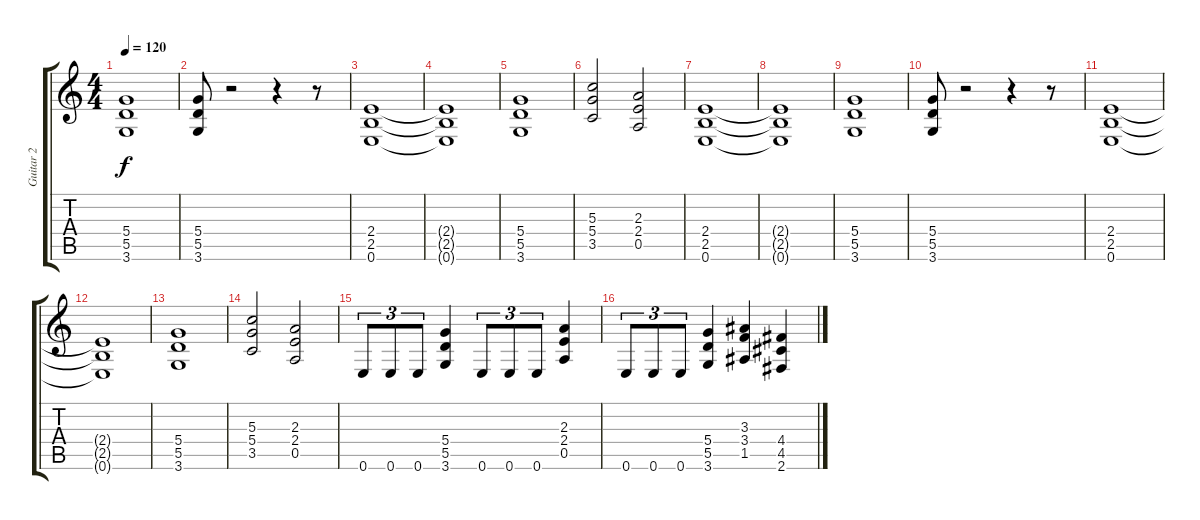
\track ("Guitar 2" "Guitar 2") {instrument distortionguitar}
\staff {score tabs}
\tuning (E4 B3 G3 D3 A2 E2) {hide}
\ts (4 4)
\tempo 120
\clef g2
\ks c
(5.4 5.5 3.6).1{dy f} |
(5.4 5.5 3.6).8 r.2 r.4 r.8 |
(2.4 2.5 0.6).1 |
(2.4{t} 2.5{t} 0.6{t}).1 |
(5.4 5.5 3.6).1 |
(5.3 5.4 3.5).2 (2.3 2.4 0.5).2 |
(2.4 2.5 0.6).1 |
(2.4{t} 2.5{t} 0.6{t}).1 |
(5.4 5.5 3.6).1 |
(5.4 5.5 3.6).8 r.2 r.4 r.8 |
(2.4 2.5 0.6).1 |
(2.4{t} 2.5{t} 0.6{t}).1 |
(5.4 5.5 3.6).1 |
(5.3 5.4 3.5).2 (2.3 2.4 0.5).2 |
0.6.8{tu (3 2)} 0.6.8{tu (3 2)} 0.6.8{tu (3 2)} (5.4 5.5 3.6).4 0.6.8{tu (3 2)} 0.6.8{tu (3 2)} 0.6.8{tu (3 2)} (2.3 2.4 0.5).4 |
0.6.8{tu (3 2)} 0.6.8{tu (3 2)} 0.6.8{tu (3 2)} (5.4 5.5 3.6).4 (3.3 3.4 1.5).4 (4.4 4.5 2.6).4
